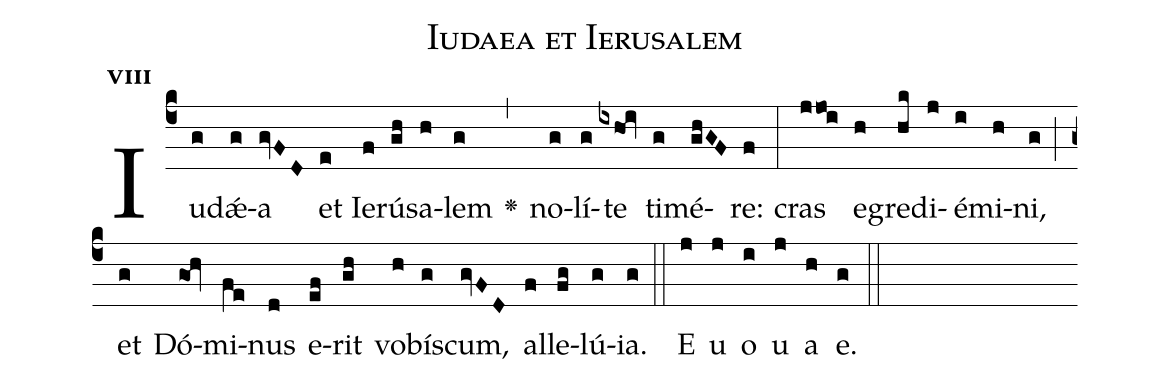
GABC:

name:Iudaea et Ierusalem;
office-part:Antiphona;
mode:8;
%%
initial-style: 1;
name: Iudaea et Ierusalem
book: Antiphonae & Responsoria/Tomus I, p. 75;
occasion: Die 24 Dec;
office-part: Tertia Ant 1;
user-notes: ;
commentary: ;
annotation: 8g;
centering-scheme: english;
fontsize: 12;
font: OFLSortsMillGoudy;
height: 11;
width: 4.5;
%%
(c4)Iu(g)dǽ(g)a(gvFD) et(e) Ie(f)rú(gh)sa(h)lem(g) <v>\greheightstar</v>(,) no(g)lí(g)te(ixhoi) ti(g)mé(ghGF)re:(f) (:) cras(jjoi) e(h)gre(hk)di(j)é(i)mi(h)ni,(g) (;) et(g) Dó(goh)mi(fe)nus(d) e(ef)rit(gh) vo(h)bí(g)scum,(gvFD) al(f)le(fg)lú(g)ia.(g) (::)
E(j) u(j) o(i) u(j) a(h) e.(g) (::)
